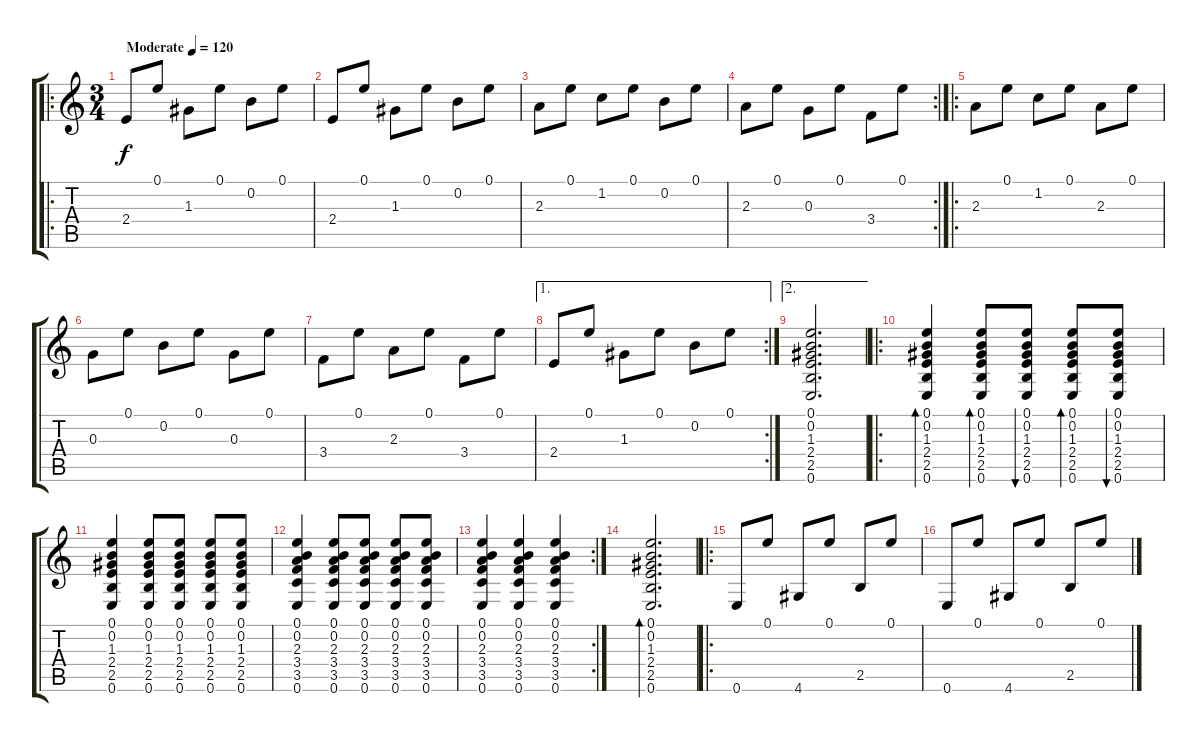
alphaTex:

\track "" {instrument acousticguitarsteel}
\staff {score tabs}
\tuning (E4 B3 G3 D3 A2 E2) {hide}
\ro
\ts (3 4)
\section ("" "")
\tempo (120 "Moderate")
\clef g2
\ks c
2.4.8{dy f instrument acousticguitarsteel} 0.1.8 1.3.8 0.1.8 0.2.8 0.1.8 |
2.4.8 0.1.8 1.3.8 0.1.8 0.2.8 0.1.8 |
2.3.8 0.1.8 1.2.8 0.1.8 0.2.8 0.1.8 |
\rc 2
2.3.8 0.1.8 0.3.8 0.1.8 3.4.8 0.1.8 |
\ro
2.3.8 0.1.8 1.2.8 0.1.8 2.3.8 0.1.8 |
0.3.8 0.1.8 0.2.8 0.1.8 0.3.8 0.1.8 |
3.4.8 0.1.8 2.3.8 0.1.8 3.4.8 0.1.8 |
\ae 1
\rc 2
2.4.8 0.1.8 1.3.8 0.1.8 0.2.8 0.1.8 |
\ae 2
(0.1 0.2 1.3 2.4 2.5 0.6).2{d} |
\ro
\section ("" "")
(0.1 0.2 1.3 2.4 2.5 0.6).4{bd 30} (0.1 0.2 1.3 2.4 2.5 0.6).8{bd 30} (0.1 0.2 1.3 2.4 2.5 0.6).8{bu 30} (0.1 0.2 1.3 2.4 2.5 0.6).8{bd 30} (0.1 0.2 1.3 2.4 2.5 0.6).8{bu 30} |
(0.1 0.2 1.3 2.4 2.5 0.6).4 (0.1 0.2 1.3 2.4 2.5 0.6).8 (0.1 0.2 1.3 2.4 2.5 0.6).8 (0.1 0.2 1.3 2.4 2.5 0.6).8 (0.1 0.2 1.3 2.4 2.5 0.6).8 |
(0.1 0.2 2.3 3.4 3.5 0.6).4 (0.1 0.2 2.3 3.4 3.5 0.6).8 (0.1 0.2 2.3 3.4 3.5 0.6).8 (0.1 0.2 2.3 3.4 3.5 0.6).8 (0.1 0.2 2.3 3.4 3.5 0.6).8 |
\rc 2
(0.1 0.2 2.3 3.4 3.5 0.6).4 (0.1 0.2 2.3 3.4 3.5 0.6).4 (0.1 0.2 2.3 3.4 3.5 0.6).4 |
(0.1 0.2 1.3 2.4 2.5 0.6).2{d bd 30} |
\ro
\section ("" "")
0.6.8 0.1.8 4.6.8 0.1.8 2.5.8 0.1.8 |
0.6.8 0.1.8 4.6.8 0.1.8 2.5.8 0.1.8
